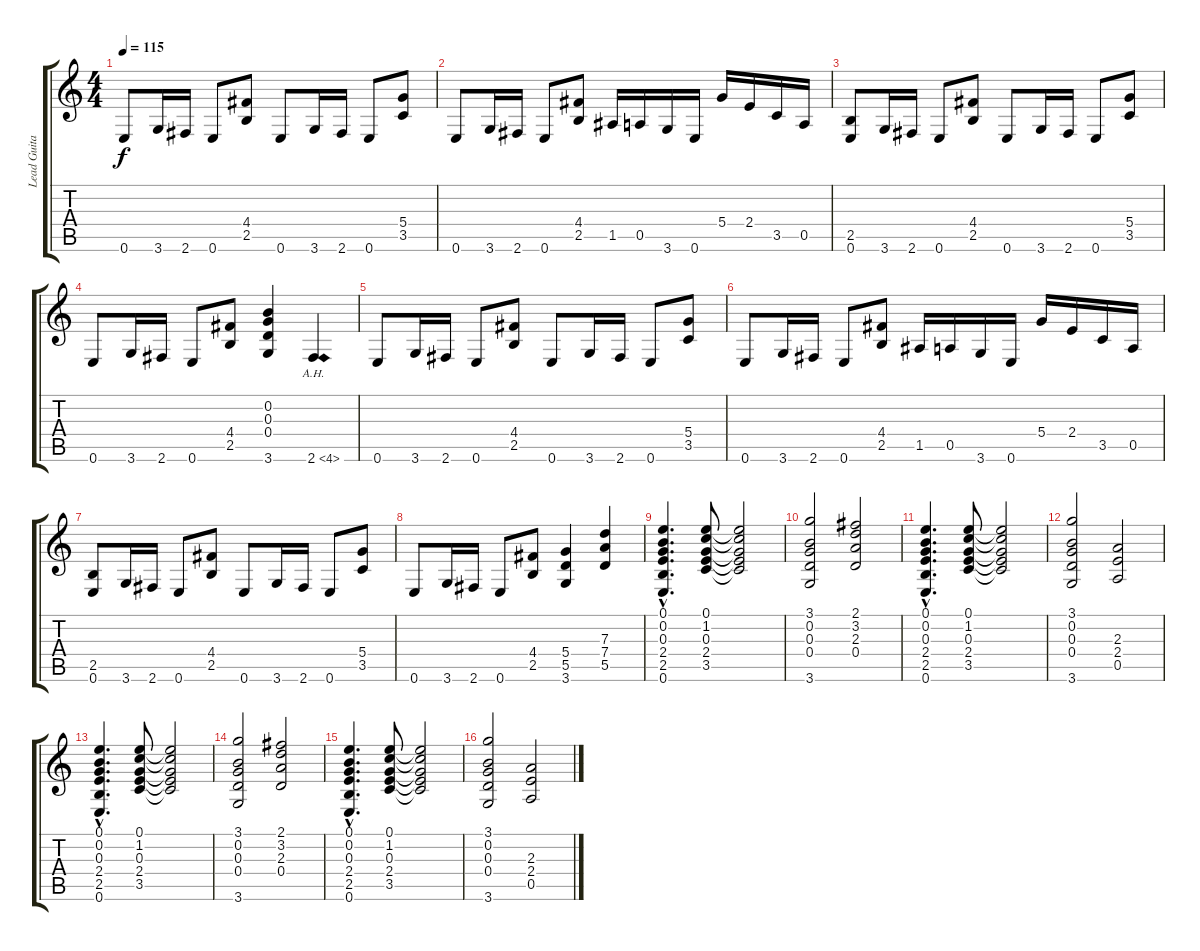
\track ("Lead Guitar" "Lead Guita") {instrument distortionguitar}
\staff {score tabs}
\tuning (E4 B3 G3 D3 A2 E2) {hide}
\ts (4 4)
\tempo 115
\clef g2
\ks c
0.6.8{dy f} 3.6.16 2.6.16 0.6.8 (4.4 2.5).8 0.6.8 3.6.16 2.6.16 0.6.8 (5.4 3.5).8 |
0.6.8 3.6.16 2.6.16 0.6.8 (4.4 2.5).8 1.5.16 0.5.16 3.6.16 0.6.16 5.4.16 2.4.16 3.5.16 0.5.16 |
(2.5 0.6).8 3.6.16 2.6.16 0.6.8 (4.4 2.5).8 0.6.8 3.6.16 2.6.16 0.6.8 (5.4 3.5).8 |
0.6.8 3.6.16 2.6.16 0.6.8 (4.4 2.5).8 (0.2 0.3 0.4 3.6).4 2.6{ah 2}.4 |
0.6.8 3.6.16 2.6.16 0.6.8 (4.4 2.5).8 0.6.8 3.6.16 2.6.16 0.6.8 (5.4 3.5).8 |
0.6.8 3.6.16 2.6.16 0.6.8 (4.4 2.5).8 1.5.16 0.5.16 3.6.16 0.6.16 5.4.16 2.4.16 3.5.16 0.5.16 |
(2.5 0.6).8 3.6.16 2.6.16 0.6.8 (4.4 2.5).8 0.6.8 3.6.16 2.6.16 0.6.8 (5.4 3.5).8 |
0.6.8 3.6.16 2.6.16 0.6.8 (4.4 2.5).8 (5.4 5.5 3.6).4 (7.3 7.4 5.5).4 |
(0.1{hac} 0.2{hac} 0.3{hac} 2.4{hac} 2.5{hac} 0.6{hac}).4{d} (0.1 1.2 0.3 2.4 3.5).8 (0.1{t} 1.2{t} 0.3{t} 2.4{t} 3.5{t}).2 |
(3.1 0.2 0.3 0.4 3.6).2 (2.1 3.2 2.3 0.4).2 |
(0.1{hac} 0.2{hac} 0.3{hac} 2.4{hac} 2.5{hac} 0.6{hac}).4{d} (0.1 1.2 0.3 2.4 3.5).8 (0.1{t} 1.2{t} 0.3{t} 2.4{t} 3.5{t}).2 |
(3.1 0.2 0.3 0.4 3.6).2 (2.3 2.4 0.5).2 |
(0.1{hac} 0.2{hac} 0.3{hac} 2.4{hac} 2.5{hac} 0.6{hac}).4{d} (0.1 1.2 0.3 2.4 3.5).8 (0.1{t} 1.2{t} 0.3{t} 2.4{t} 3.5{t}).2 |
(3.1 0.2 0.3 0.4 3.6).2 (2.1 3.2 2.3 0.4).2 |
(0.1{hac} 0.2{hac} 0.3{hac} 2.4{hac} 2.5{hac} 0.6{hac}).4{d} (0.1 1.2 0.3 2.4 3.5).8 (0.1{t} 1.2{t} 0.3{t} 2.4{t} 3.5{t}).2 |
(3.1 0.2 0.3 0.4 3.6).2 (2.3 2.4 0.5).2
